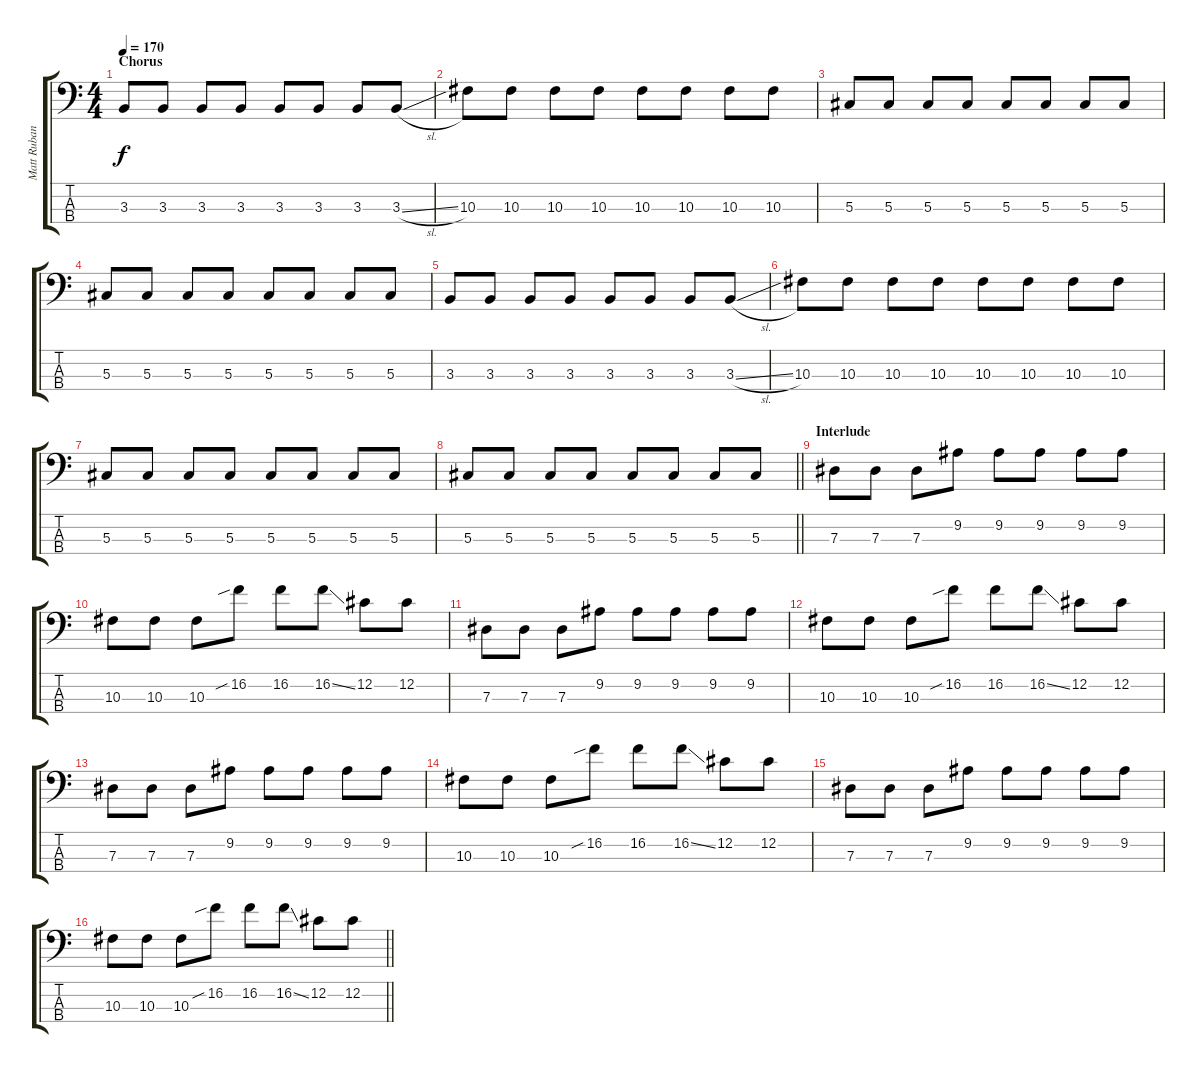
\track ("Matt Rubano - Bass" "Matt Ruban") {instrument electricbasspick}
\staff {score tabs}
\tuning (Gb2 Db2 Ab1 Eb1) {hide}
\ts (4 4)
\section ("" "Chorus")
\tempo 170
\clef f4
\ks c
3.3.8{dy f} 3.3.8 3.3.8 3.3.8 3.3.8 3.3.8 3.3.8 3.3{sl}.8 |
10.3.8 10.3.8 10.3.8 10.3.8 10.3.8 10.3.8 10.3.8 10.3.8 |
5.3.8 5.3.8 5.3.8 5.3.8 5.3.8 5.3.8 5.3.8 5.3.8 |
5.3.8 5.3.8 5.3.8 5.3.8 5.3.8 5.3.8 5.3.8 5.3.8 |
3.3.8 3.3.8 3.3.8 3.3.8 3.3.8 3.3.8 3.3.8 3.3{sl}.8 |
10.3.8 10.3.8 10.3.8 10.3.8 10.3.8 10.3.8 10.3.8 10.3.8 |
5.3.8 5.3.8 5.3.8 5.3.8 5.3.8 5.3.8 5.3.8 5.3.8 |
\barLineRight lightlight
5.3.8 5.3.8 5.3.8 5.3.8 5.3.8 5.3.8 5.3.8 5.3.8 |
\section ("" "Interlude")
7.3.8 7.3.8 7.3.8 9.2.8 9.2.8 9.2.8 9.2.8 9.2.8 |
10.3.8 10.3.8 10.3.8 16.2{sib}.8 16.2.8 16.2{ss}.8 12.2.8 12.2.8 |
7.3.8 7.3.8 7.3.8 9.2.8 9.2.8 9.2.8 9.2.8 9.2.8 |
10.3.8 10.3.8 10.3.8 16.2{sib}.8 16.2.8 16.2{ss}.8 12.2.8 12.2.8 |
7.3.8 7.3.8 7.3.8 9.2.8 9.2.8 9.2.8 9.2.8 9.2.8 |
10.3.8 10.3.8 10.3.8 16.2{sib}.8 16.2.8 16.2{ss}.8 12.2.8 12.2.8 |
7.3.8 7.3.8 7.3.8 9.2.8 9.2.8 9.2.8 9.2.8 9.2.8 |
\barLineRight lightlight
10.3.8 10.3.8 10.3.8 16.2{sib}.8 16.2.8 16.2{ss}.8 12.2.8 12.2.8
